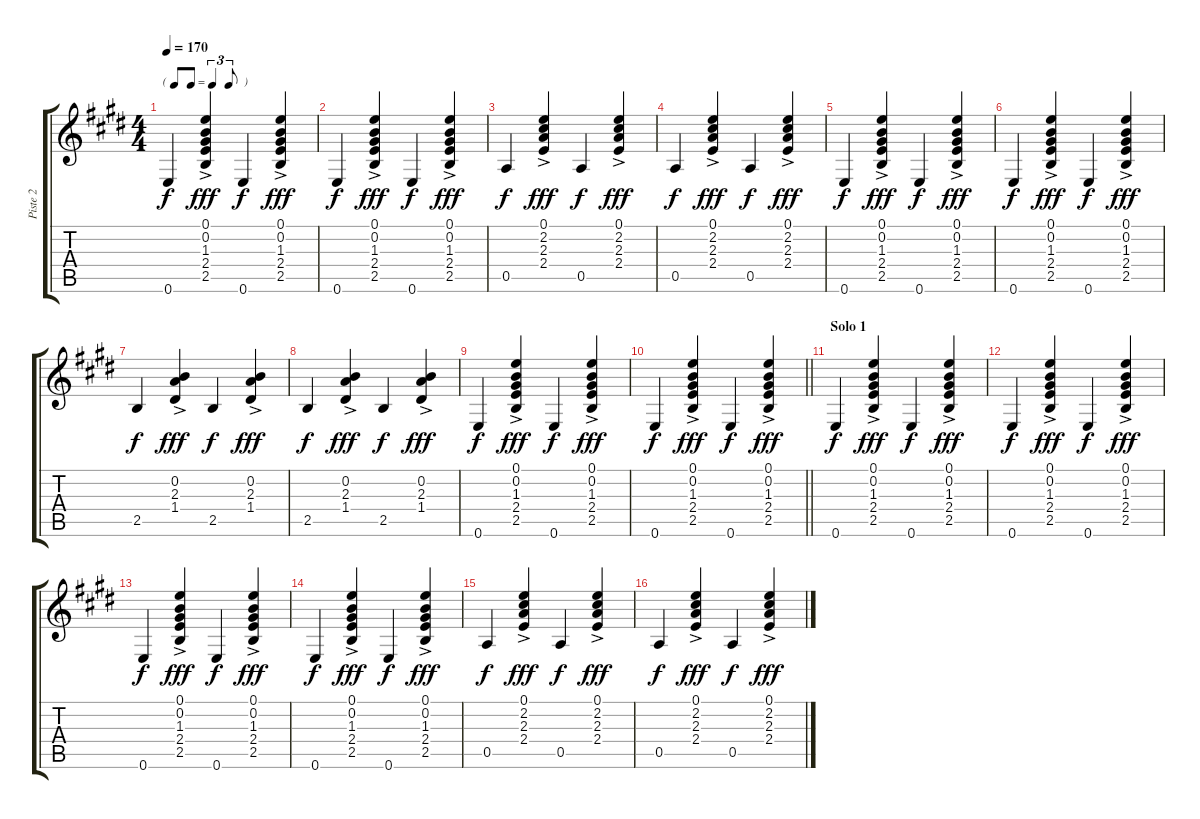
\track ("Piste 2" "Piste 2") {instrument acousticguitarsteel}
\staff {score tabs}
\tuning (E4 B3 G3 D3 A2 E2) {hide}
\ts (4 4)
\tf triplet8th
\tempo 170
\clef g2
\ks e
0.6.4{dy f} (0.1{ac} 0.2{ac} 1.3{ac} 2.4{ac} 2.5{ac}).4{dy fff} 0.6.4{dy f} (0.1{ac} 0.2{ac} 1.3{ac} 2.4{ac} 2.5{ac}).4{dy fff} |
0.6.4{dy f} (0.1{ac} 0.2{ac} 1.3{ac} 2.4{ac} 2.5{ac}).4{dy fff} 0.6.4{dy f} (0.1{ac} 0.2{ac} 1.3{ac} 2.4{ac} 2.5{ac}).4{dy fff} |
0.5.4{dy f} (0.1{ac} 2.2{ac} 2.3{ac} 2.4{ac}).4{dy fff} 0.5.4{dy f} (0.1{ac} 2.2{ac} 2.3{ac} 2.4{ac}).4{dy fff} |
0.5.4{dy f} (0.1{ac} 2.2{ac} 2.3{ac} 2.4{ac}).4{dy fff} 0.5.4{dy f} (0.1{ac} 2.2{ac} 2.3{ac} 2.4{ac}).4{dy fff} |
0.6.4{dy f} (0.1{ac} 0.2{ac} 1.3{ac} 2.4{ac} 2.5{ac}).4{dy fff} 0.6.4{dy f} (0.1{ac} 0.2{ac} 1.3{ac} 2.4{ac} 2.5{ac}).4{dy fff} |
0.6.4{dy f} (0.1{ac} 0.2{ac} 1.3{ac} 2.4{ac} 2.5{ac}).4{dy fff} 0.6.4{dy f} (0.1{ac} 0.2{ac} 1.3{ac} 2.4{ac} 2.5{ac}).4{dy fff} |
2.5.4{dy f} (0.2{ac} 2.3{ac} 1.4{ac}).4{dy fff} 2.5.4{dy f} (0.2{ac} 2.3{ac} 1.4{ac}).4{dy fff} |
2.5.4{dy f} (0.2{ac} 2.3{ac} 1.4{ac}).4{dy fff} 2.5.4{dy f} (0.2{ac} 2.3{ac} 1.4{ac}).4{dy fff} |
0.6.4{dy f} (0.1{ac} 0.2{ac} 1.3{ac} 2.4{ac} 2.5{ac}).4{dy fff} 0.6.4{dy f} (0.1{ac} 0.2{ac} 1.3{ac} 2.4{ac} 2.5{ac}).4{dy fff} |
\barLineRight lightlight
0.6.4{dy f} (0.1{ac} 0.2{ac} 1.3{ac} 2.4{ac} 2.5{ac}).4{dy fff} 0.6.4{dy f} (0.1{ac} 0.2{ac} 1.3{ac} 2.4{ac} 2.5{ac}).4{dy fff} |
\section ("" "Solo 1")
0.6.4{dy f} (0.1{ac} 0.2{ac} 1.3{ac} 2.4{ac} 2.5{ac}).4{dy fff} 0.6.4{dy f} (0.1{ac} 0.2{ac} 1.3{ac} 2.4{ac} 2.5{ac}).4{dy fff} |
0.6.4{dy f} (0.1{ac} 0.2{ac} 1.3{ac} 2.4{ac} 2.5{ac}).4{dy fff} 0.6.4{dy f} (0.1{ac} 0.2{ac} 1.3{ac} 2.4{ac} 2.5{ac}).4{dy fff} |
0.6.4{dy f} (0.1{ac} 0.2{ac} 1.3{ac} 2.4{ac} 2.5{ac}).4{dy fff} 0.6.4{dy f} (0.1{ac} 0.2{ac} 1.3{ac} 2.4{ac} 2.5{ac}).4{dy fff} |
0.6.4{dy f} (0.1{ac} 0.2{ac} 1.3{ac} 2.4{ac} 2.5{ac}).4{dy fff} 0.6.4{dy f} (0.1{ac} 0.2{ac} 1.3{ac} 2.4{ac} 2.5{ac}).4{dy fff} |
0.5.4{dy f} (0.1{ac} 2.2{ac} 2.3{ac} 2.4{ac}).4{dy fff} 0.5.4{dy f} (0.1{ac} 2.2{ac} 2.3{ac} 2.4{ac}).4{dy fff} |
0.5.4{dy f} (0.1{ac} 2.2{ac} 2.3{ac} 2.4{ac}).4{dy fff} 0.5.4{dy f} (0.1{ac} 2.2{ac} 2.3{ac} 2.4{ac}).4{dy fff}
